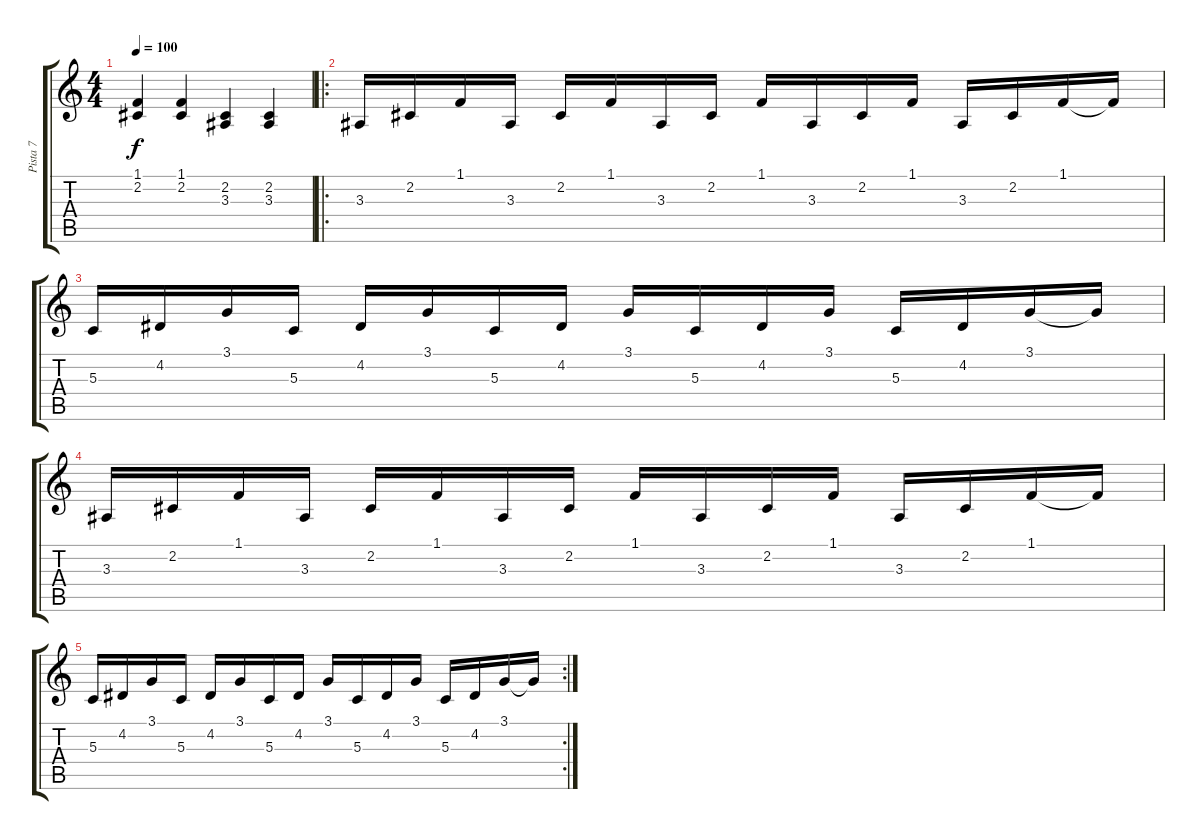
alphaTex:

\track ("Pista 7" "Pista 7") {instrument acousticgrandpiano}
\staff {score tabs}
\tuning (E4 B3 G3 D3 A2 E2) {hide}
\ts (4 4)
\tempo 100
\clef g2
\ks c
(1.1 2.2).4{dy f} (1.1 2.2).4 (2.2 3.3).4 (2.2 3.3).4 |
\ro
3.3.16 2.2.16 1.1.16 3.3.16 2.2.16 1.1.16 3.3.16 2.2.16 1.1.16 3.3.16 2.2.16 1.1.16 3.3.16 2.2.16 1.1.16 1.1{t}.16 |
5.3.16 4.2.16 3.1.16 5.3.16 4.2.16 3.1.16 5.3.16 4.2.16 3.1.16 5.3.16 4.2.16 3.1.16 5.3.16 4.2.16 3.1.16 3.1{t}.16 |
3.3.16 2.2.16 1.1.16 3.3.16 2.2.16 1.1.16 3.3.16 2.2.16 1.1.16 3.3.16 2.2.16 1.1.16 3.3.16 2.2.16 1.1.16 1.1{t}.16 |
\rc 2
5.3.16 4.2.16 3.1.16 5.3.16 4.2.16 3.1.16 5.3.16 4.2.16 3.1.16 5.3.16 4.2.16 3.1.16 5.3.16 4.2.16 3.1.16 3.1{t}.16
